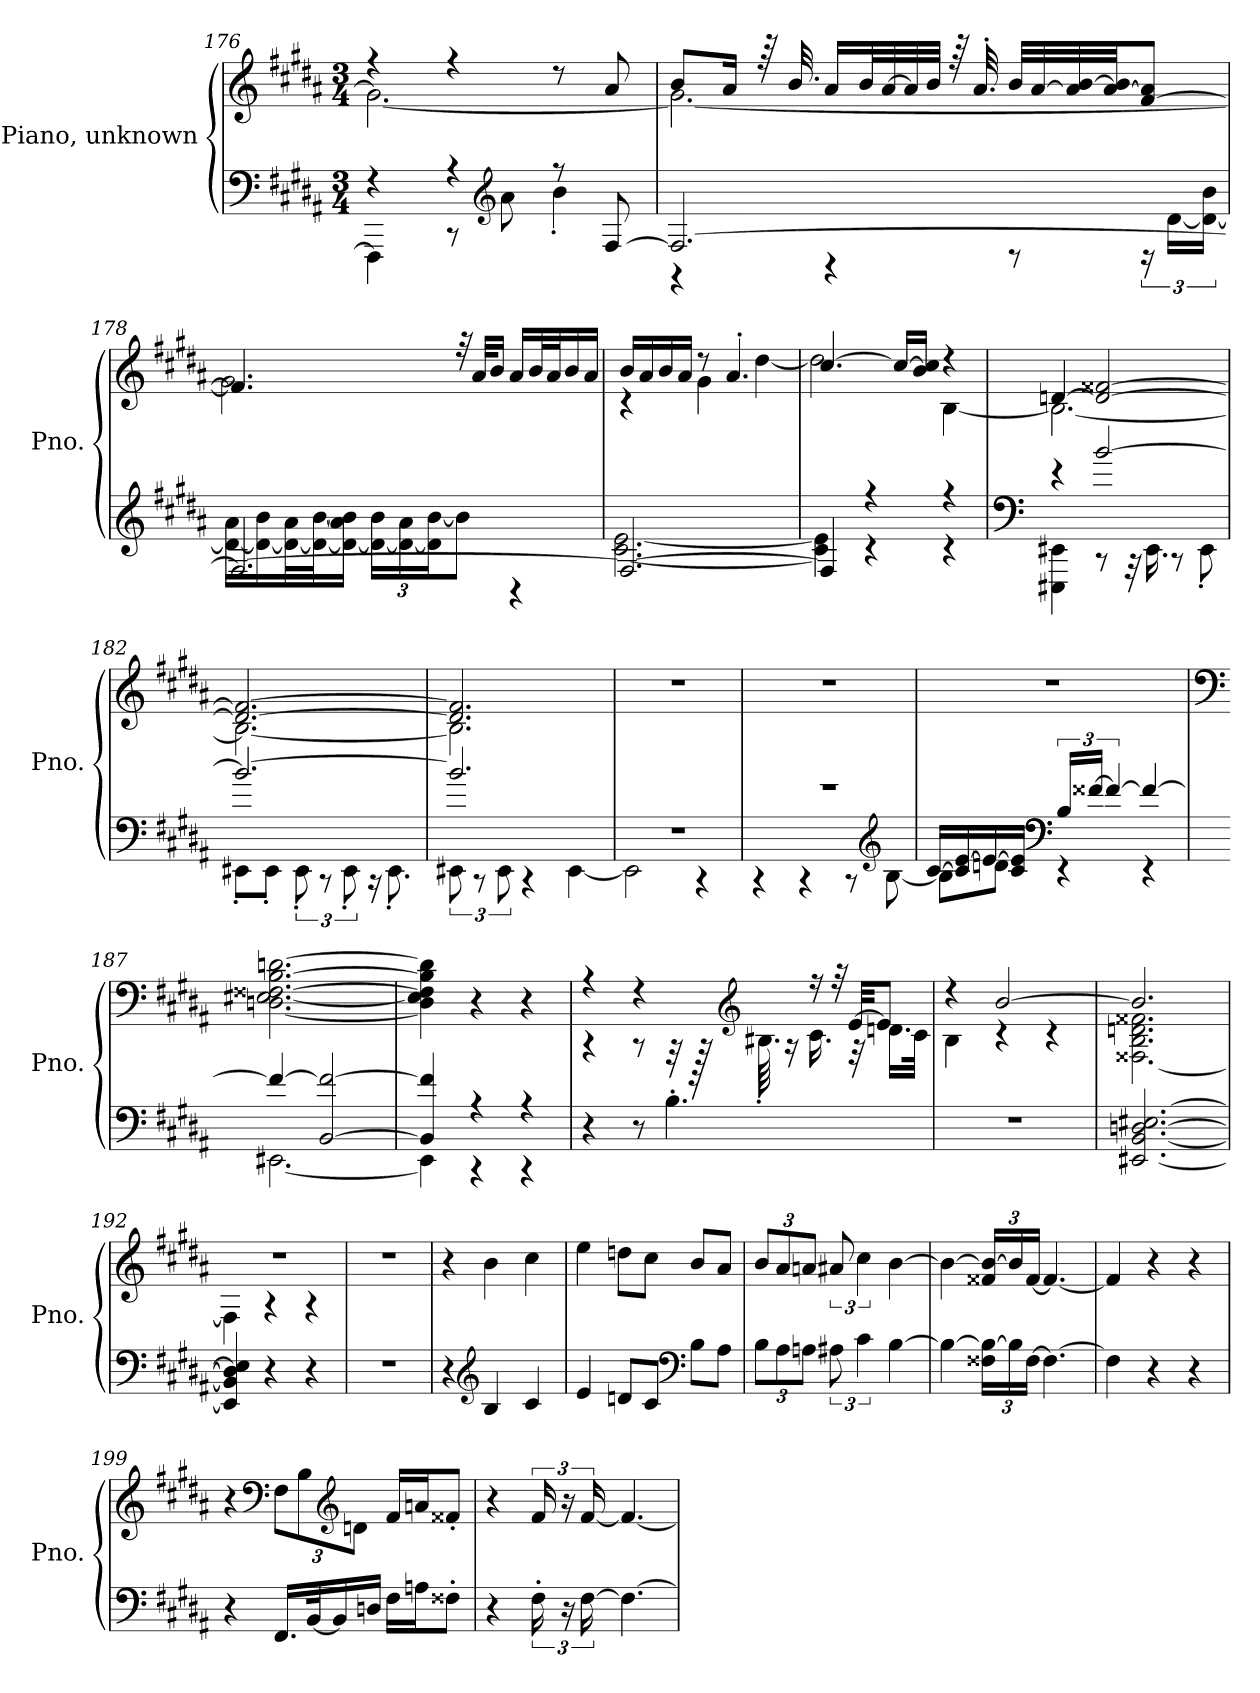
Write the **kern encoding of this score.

**kern	**kern
*part1	*part1
*staff2	*staff1
*I"Piano, unknown	*
*I'Pno.	*
*clefF4	*clefG2
*k[f#c#g#d#a#]	*k[f#c#g#d#a#]
*M3/4	*M3/4
=176	=176
*^	*^
4r	4FFF#\]	4r	2.g#\_
4r	8r	4r	.
*clefG2	*	*	*
.	8a#\	.	.
8r	4b'\	8r	.
[8F#/	.	8a#/	.
!!LO:LB:g=z	!!
=177	=177	=177	=177
2.F#/_	4r	8b/L	2.g#\_
.	.	16a#/Jk	.
.	.	64r	.
.	.	32.b/	.
.	4r	16a#/LL	.
.	.	32b/L	.
.	.	[32a#/	.
.	.	32a#/]	.
.	.	32b/JJJ	.
.	.	64r	.
.	.	32.a#'/	.
.	8r	32b/LLL	.
.	.	[32a#/	.
.	.	32a#/] [32b/	.
.	.	[32a#/ 32b/]JJ	.
.	24r	[8f#/ 8a#/]J	.
.	[24d#\LL	.	.
.	24d#\_ 24b\JJ	.	.
!!LO:LB:g=z	!!
=178	=178	=178	=178
2.F#/_	16d#\_ 16a#\LL	4.f#/]	2.g#\]
.	16d#\_ 16b\	.	.
.	32d#\_ 32a#\L	.	.
.	32d#\_ [32b\J	.	.
.	16d#\_ 16a#\ 16b\]JJ	.	.
*	*Xbrackettup	*	*
.	24d#\_ 24b\LL	.	.
.	24d#\_ 24a#\	.	.
.	24d#\] [24b\J	.	.
.	8b\J]	32r	.
.	.	32a#/KLL	.
.	.	16b/JJ	.
.	4r	16a#/LL	.
.	.	32b/L	.
.	.	32a#/J	.
.	.	16b/	.
.	.	16a#/JJ	.
=179	=179	=179	=179
2.F#/_	[2.c#\ [2.e\	16b/LL	4r
.	.	16a#/	.
.	.	16b/	.
.	.	16a#/JJ	.
.	.	8r	4g#\
.	.	4.a#'/	.
.	.	.	[4dd#\
=180	=180	=180	=180
4F#/]	4c#\] 4e\]	[4.cc#/	2dd#\]
4r	4r	.	.
.	.	16cc#/LL_	.
.	.	16b/ 16cc#/]JJ	.
4r	4r	4r	[4B\
!!LO:LB:g=z	!!
=181	=181	=181	=181
*clefF4	*	*	*
4r	4EEE#X\ 4EE#X\	[4dn/	2.B\_
[2b/	8r	2d/_ [2f##X/	.
.	32r	.	.
.	16.EE#\	.	.
.	8r	.	.
.	8EE#'\	.	.
=182	=182	=182	=182
2.b/_	8EE#X'\L	2.d/_ 2.f##/_	2.B\_
.	8EE#'\J	.	.
*	*brackettup	*	*
.	12EE#'\	.	.
.	12r	.	.
.	12EE#'\	.	.
.	16r	.	.
.	8.EE#'\	.	.
=183	=183	=183	=183
2.b/]	12EE#X\	2.d/] 2.f##/]	2.B\]
.	12r	.	.
.	12EE#\	.	.
.	4r	.	.
.	[4EE#\	.	.
*	*	*v	*v
=184	=184	=184
2.r	2EE#\]	2.r
.	4r	.
=185	=185	=185
2.r	4r	2.r
.	4r	.
.	8r	.
*clefG2	*	*
.	[8B\	.
!!LO:LB:g=z
=186	=186	=186
[16c#/LL	8B\L]	2.r
16c#/] [16e/	.	.
16e/_	8dn\J	.
16c#/ 16e/]JJ	.	.
*clefF4	*	*
24B/LL	4r	.
[24f##X/JJ	.	.
6f##/_	.	.
4f##/_	4r	.
=187	=187	=187
*	*	*clefF4
4f##/_	[2.EE#X\	[2.Dn\ [2.E#X\ [2.F##X\ [2.B\ [2.dn\
[2BB/ 2f##/_	.	.
=188	=188	=188
4BB/] 4f##/]	4EE#\]	4D\] 4E#\] 4F##\] 4B\] 4d\]
4r	4r	4r
4r	4r	4r
*v	*v	*
!!LO:PB:g=z
=189	=189
*	*^
4r	4r	4r
8r	4r	8r
4.B'\	.	32r
.	.	128r
*	*clefG2	*
.	.	64.B#X'\
.	.	16r
.	16r	16.c#\
.	32r	.
.	[32e/KKL	32r
.	8e/J]	16.dn\LL
.	.	32c#\JJk
=190	=190	=190
2.r	4r	4B\
.	[2b/	4r
.	.	4r
=191	=191	=191
[2.EE#X/ [2.BB/ [2.Dn/ [2.E#X/	2.b/]	[2.F##X\ 2.B\ 2.dn\ 2.f##X\
=192	=192	=192
4EE#/] 4BB/] 4D/] 4E#/]	2.r	4F##\]
4r	.	4r
4r	.	4r
*	*v	*v
=193	=193
2.r	2.r
=194	=194
4r	4r
*clefG2	*
4B/	4b\
4c#/	4cc#\
!!LO:LB:g=z
=195	=195
4e/	4ee\
8dn/L	8ddn\L
8c#/J	8cc#\J
*clefF4	*
8B\L	8b/L
8A#\J	8a#/J
=196	=196
*Xbrackettup	*Xbrackettup
12B\L	12b/L
12A#\	12a#/
12An\J	12an/J
*brackettup	*brackettup
12A#X\	12a#X/
6c#\	6cc#\
[4B\	[4b\
=197	=197
4B\_	4b\_
*Xbrackettup	*Xbrackettup
24F##X\ 24B\_LL	24f##X/ 24b/_LL
24B\]	24b/]
[24F##\JJ	[24f##/JJ
4.F##\_	4.f##/_
=198	=198
4F##\]	4f##/]
4r	4r
4r	4r
=199	=199
4r	4r
*	*clefF4
16.FF#/LL	12F#\L
.	12B\
[32BB/K	.
16BB/]	.
*	*clefG2
.	12dn\J
16Dn/JJ	.
16F#\LL	16f#/LL
16An\J	16an/J
8F##X'\J	8f##X'/J
!!LO:LB:g=z
=200	=200
4r	4r
*brackettup	*brackettup
24F#'\	24f#/
24r	24r
[24F#\	[24f#/
4.F#\_	4.f#/_
=	=
*-	*-
